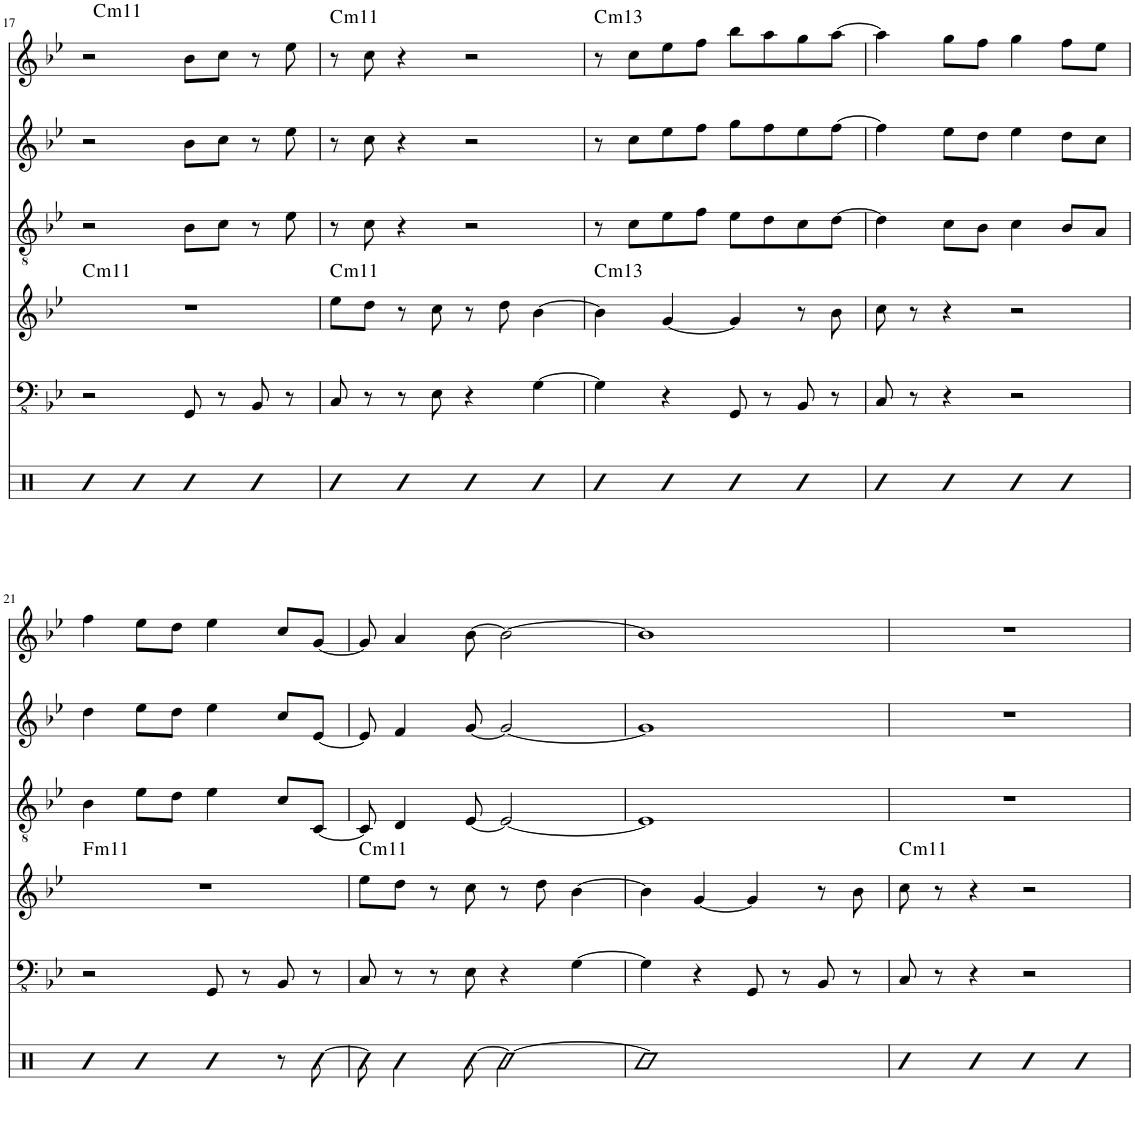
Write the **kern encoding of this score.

**kern	**kern	**kern	**harte	**kern	**kern	**kern	**harte
*part6	*part5	*part4	*part4	*part3	*part2	*part1	*part1
*staff6	*staff5	*staff4	*	*staff3	*staff2	*staff1	*
*I"Drumset	*I"Electric Bass	*I"Piano	*	*I"Tenor Saxophone	*I"Alto Saxophone	*I"Bb Trumpet	*
*	*I'Elec b	*I'Pno	*	*I'T Sax	*I'A Sax	*I'Tpt	*
!!LO:PB:g=z
*clefX	*clefFv4	*clefG2	*	*clefGv2	*clefG2	*clefG2	*
*	*	*	*	*ITrd8c14	*ITrd5c9	*ITrd1c2	*
*k[]	*k[b-e-]	*k[b-e-]	*	*k[b-e-]	*k[b-e-]	*k[b-e-]	*
*M4/4	*M4/4	*M4/4	*	*M4/4	*M4/4	*M4/4	*
=17	=17	=17	=17	=17	=17	=17	=17
!	!	!	!LO:H:kt=m11	!	!	!	!LO:H:kt=m11
4R	2r	1r	C:min9(11)	2r	2r	2r	C:min9(11)
4R	.	.	.	.	.	.	.
4R	8GGG/	.	.	8B-\L	8b-\L	8b-\L	.
.	8r	.	.	8c\J	8cc\J	8cc\J	.
4R	8BBB-/	.	.	8r	8r	8r	.
.	8r	.	.	8e-\	8ee-\	8ee-\	.
=18	=18	=18	=18	=18	=18	=18	=18
!	!	!	!LO:H:kt=m11	!	!	!	!LO:H:kt=m11
4R	8CC/	8ee-\L	C:min9(11)	8r	8r	8r	C:min9(11)
.	8r	8dd\J	.	8c\	8cc\	8cc\	.
4R	8r	8r	.	4r	4r	4r	.
.	8EE-\	8cc\	.	.	.	.	.
4R	4r	8r	.	2r	2r	2r	.
.	.	8dd\	.	.	.	.	.
4R	[4GG\	[4b-\	.	.	.	.	.
=19	=19	=19	=19	=19	=19	=19	=19
!	!	!	!LO:H:kt=m13	!	!	!	!LO:H:kt=m13
4R	4GG\]	4b-\]	C:min9(11,13)	8r	8r	8r	C:min9(11,13)
.	.	.	.	8c\L	8cc\L	8cc\L	.
4R	4r	[4g/	.	8e-\	8ee-\	8ee-\	.
.	.	.	.	8f\J	8ff\J	8ff\J	.
4R	8GGG/	4g/]	.	8e-\L	8gg\L	8bb-\L	.
.	8r	.	.	8d\	8ff\	8aa\	.
4R	8BBB-/	8r	.	8c\	8ee-\	8gg\	.
.	8r	8b-\	.	[8d\J	[8ff\J	[8aa\J	.
=20	=20	=20	=20	=20	=20	=20	=20
4R	8CC/	8cc\	.	4d\]	4ff\]	4aa\]	.
.	8r	8r	.	.	.	.	.
4R	4r	4r	.	8c\L	8ee-\L	8gg\L	.
.	.	.	.	8B-\J	8dd\J	8ff\J	.
4R	2r	2r	.	4c\	4ee-\	4gg\	.
4R	.	.	.	8B-/L	8dd\L	8ff\L	.
.	.	.	.	8A/J	8cc\J	8ee-\J	.
!!LO:LB:g=z
=21	=21	=21	=21	=21	=21	=21	=21
!	!	!	!LO:H:kt=m11	!	!	!	!
4R	2r	1r	F:min9(11)	4B-\	4dd\	4ff\	.
4R	.	.	.	8e-\L	8ee-\L	8ee-\L	.
.	.	.	.	8d\J	8dd\J	8dd\J	.
4R	8GGG/	.	.	4e-\	4ee-\	4ee-\	.
.	8r	.	.	.	.	.	.
8r	8BBB-/	.	.	8c/L	8cc/L	8cc/L	.
[8R\	8r	.	.	[8C/J	[8e-/J	[8g/J	.
=22	=22	=22	=22	=22	=22	=22	=22
!	!	!	!LO:H:kt=m11	!	!	!	!
8R\]	8CC/	8ee-\L	C:min9(11)	8C/]	8e-/]	8g/]	.
4R\	8r	8dd\J	.	4D/	4f/	4a/	.
.	8r	8r	.	.	.	.	.
[8R\	8EE-\	8cc\	.	[8E-/	[8g/	[8b-\	.
2R\_	4r	8r	.	2E-/_	2g/_	2b-\_	.
.	.	8dd\	.	.	.	.	.
.	[4GG\	[4b-\	.	.	.	.	.
=23	=23	=23	=23	=23	=23	=23	=23
1R]	4GG\]	4b-\]	.	1E-]	1g]	1b-]	.
.	4r	[4g/	.	.	.	.	.
.	8GGG/	4g/]	.	.	.	.	.
.	8r	.	.	.	.	.	.
.	8BBB-/	8r	.	.	.	.	.
.	8r	8b-\	.	.	.	.	.
=24	=24	=24	=24	=24	=24	=24	=24
!	!	!	!LO:H:kt=m11	!	!	!	!
4R	8CC/	8cc\	C:min9(11)	1r	1r	1r	.
.	8r	8r	.	.	.	.	.
4R	4r	4r	.	.	.	.	.
4R	2r	2r	.	.	.	.	.
4R	.	.	.	.	.	.	.
=	=	=	=	=	=	=	=
*-	*-	*-	*-	*-	*-	*-	*-
